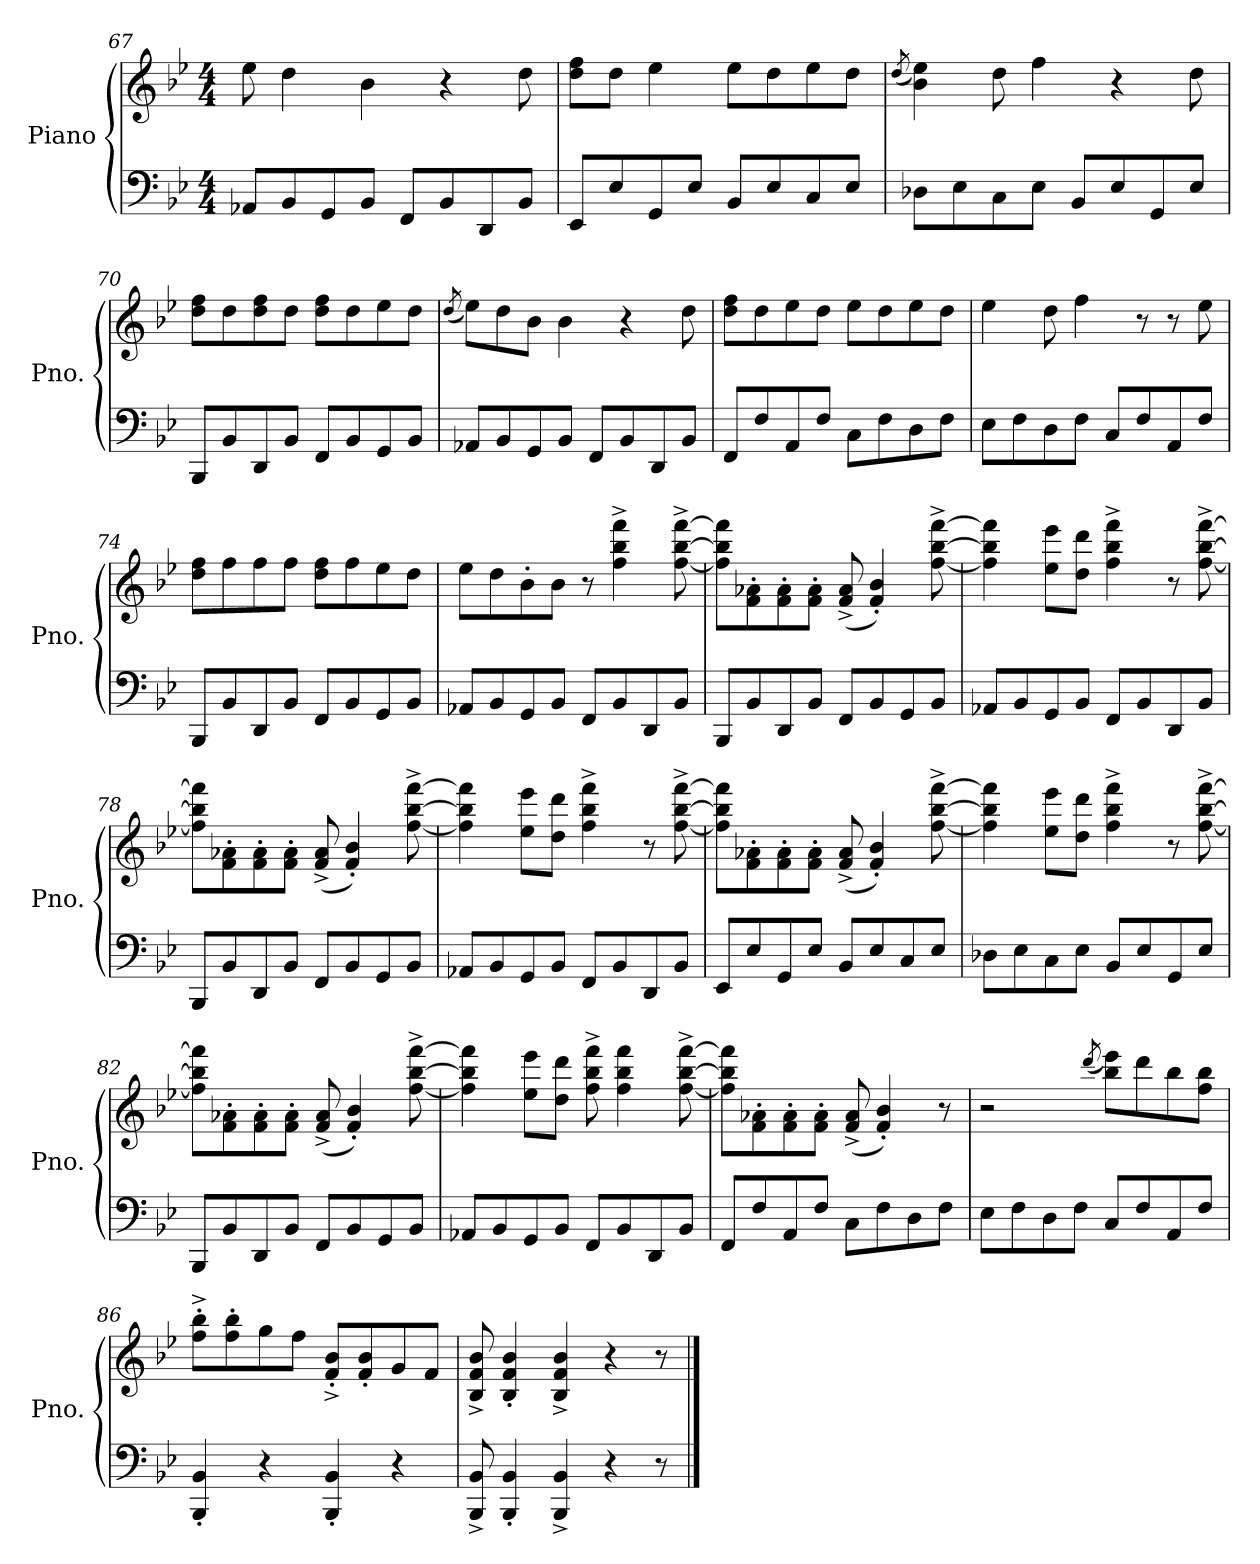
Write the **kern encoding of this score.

**kern	**kern
*part1	*part1
*staff2	*staff1
*I"Piano	*
*I'Pno.	*
*clefF4	*clefG2
*k[b-e-]	*k[b-e-]
*M4/4	*M4/4
=67	=67
8AA-X/L	8ee-\
8BB-/	4dd\
8GG/	.
8BB-/J	4b-\
8FF/L	.
8BB-/	4r
8DD/	.
8BB-/J	8dd\
!!LO:LB:g=z
=68	=68
8EE-/L	8dd\ 8ff\L
8E-/	8dd\J
8GG/	4ee-\
8E-/J	.
8BB-/L	8ee-\L
8E-/	8dd\
8C/	8ee-\
8E-/J	8dd\J
=69	=69
.	(<8qdd/
8D-X\L	4b-\ 4ee-\)
8E-\	.
8C\	8dd\
8E-\J	4ff\
8BB-/L	.
8E-/	4r
8GG/	.
8E-/J	8dd\
=70	=70
8BBB-/L	8dd\ 8ff\L
8BB-/	8dd\
8DD/	8dd\ 8ff\
8BB-/J	8dd\J
8FF/L	8dd\ 8ff\L
8BB-/	8dd\
8GG/	8ee-\
8BB-/J	8dd\J
=71	=71
.	(<8qdd/
8AA-X/L	8ee-\L)
8BB-/	8dd\
8GG/	8b-\J
8BB-/J	4b-\
8FF/L	.
8BB-/	4r
8DD/	.
8BB-/J	8dd\
!!LO:PB:g=z
=72	=72
8FF/L	8dd\ 8ff\L
8F/	8dd\
8AA/	8ee-\
8F/J	8dd\J
8C\L	8ee-\L
8F\	8dd\
8D\	8ee-\
8F\J	8dd\J
=73	=73
8E-\L	4ee-\
8F\	.
8D\	8dd\
8F\J	4ff\
8C/L	.
8F/	8r
8AA/	8r
8F/J	8ee-\
=74	=74
8BBB-/L	8dd\ 8ff\L
8BB-/	8ff\
8DD/	8ff\
8BB-/J	8ff\J
8FF/L	8dd\ 8ff\L
8BB-/	8ff\
8GG/	8ee-\
8BB-/J	8dd\J
=75	=75
8AA-X/L	8ee-\L
8BB-/	8dd\
8GG/	8b-'\
8BB-/J	8b-\J
8FF/L	8r
8BB-/	4ff\^ 4bb-\^ 4fff\^
8DD/	.
8BB-/J	[8ff\^ [8bb-\^ [8fff\^
!!LO:LB:g=z
=76	=76
8BBB-/L	8ff\] 8bb-\] 8fff\]L
8BB-/	8f\' 8a-X\'
8DD/	8f\' 8a-\'
8BB-/J	8f\' 8a-\'J
8FF/L	(<8f/^ 8a-/^
8BB-/	4f/' 4b-/')
8GG/	.
8BB-/J	[8ff\^ [8bb-\^ [8fff\^
=77	=77
8AA-X/L	4ff\] 4bb-\] 4fff\]
8BB-/	.
8GG/	8ee-\ 8eee-\L
8BB-/J	8dd\ 8ddd\J
8FF/L	4ff\^ 4bb-\^ 4fff\^
8BB-/	.
8DD/	8r
8BB-/J	[8ff\^ [8bb-\^ [8fff\^
=78	=78
8BBB-/L	8ff\] 8bb-\] 8fff\]L
8BB-/	8f\' 8a-X\'
8DD/	8f\' 8a-\'
8BB-/J	8f\' 8a-\'J
8FF/L	(<8f/^ 8a-/^
8BB-/	4f/' 4b-/')
8GG/	.
8BB-/J	[8ff\^ [8bb-\^ [8fff\^
=79	=79
8AA-X/L	4ff\] 4bb-\] 4fff\]
8BB-/	.
8GG/	8ee-\ 8eee-\L
8BB-/J	8dd\ 8ddd\J
8FF/L	4ff\^ 4bb-\^ 4fff\^
8BB-/	.
8DD/	8r
8BB-/J	[8ff\^ [8bb-\^ [8fff\^
!!LO:LB:g=z
=80	=80
8EE-/L	8ff\] 8bb-\] 8fff\]L
8E-/	8f\' 8a-X\'
8GG/	8f\' 8a-\'
8E-/J	8f\' 8a-\'J
8BB-/L	(<8f/^ 8a-/^
8E-/	4f/' 4b-/')
8C/	.
8E-/J	[8ff\^ [8bb-\^ [8fff\^
=81	=81
8D-X\L	4ff\] 4bb-\] 4fff\]
8E-\	.
8C\	8ee-\ 8eee-\L
8E-\J	8dd\ 8ddd\J
8BB-/L	4ff\^ 4bb-\^ 4fff\^
8E-/	.
8GG/	8r
8E-/J	[8ff\^ [8bb-\^ [8fff\^
=82	=82
8BBB-/L	8ff\] 8bb-\] 8fff\]L
8BB-/	8f\' 8a-X\'
8DD/	8f\' 8a-\'
8BB-/J	8f\' 8a-\'J
8FF/L	(<8f/^ 8a-/^
8BB-/	4f/' 4b-/')
8GG/	.
8BB-/J	[8ff\^ [8bb-\^ [8fff\^
=83	=83
8AA-X/L	4ff\] 4bb-\] 4fff\]
8BB-/	.
8GG/	8ee-\ 8eee-\L
8BB-/J	8dd\ 8ddd\J
8FF/L	8ff\^ 8bb-\^ 8fff\^
8BB-/	4ff\ 4bb-\ 4fff\
8DD/	.
8BB-/J	[8ff\^ [8bb-\^ [8fff\^
!!LO:LB:g=z
=84	=84
8FF/L	8ff\] 8bb-\] 8fff\]L
8F/	8f\' 8a-X\'
8AA/	8f\' 8a-\'
8F/J	8f\' 8a-\'J
8C\L	(<8f/^ 8a-/^
8F\	4f/' 4b-/')
8D\	.
8F\J	8r
=85	=85
8E-\L	2r
8F\	.
8D\	.
8F\J	.
.	(<8qddd/
8C/L	8bb-\ 8eee-\L)
8F/	8ddd\
8AA/	8bb-\
8F/J	8ff\ 8bb-\J
=86	=86
4BBB-/' 4BB-/'	8ff\'^ 8bb-\'^L
.	8ff\' 8bb-\'
4r	8gg\
.	8ff\J
4BBB-/' 4BB-/'	8f/'^ 8b-/'^L
.	8f/' 8b-/'
4r	8g/
.	8f/J
=87	=87
8BBB-/^ 8BB-/^	8B-/^ 8f/^ 8b-/^
4BBB-/' 4BB-/'	4B-/' 4f/' 4b-/'
4BBB-/^ 4BB-/^	4B-/^ 4f/^ 4b-/^
4r	4r
8r	8r
==	==
*-	*-
